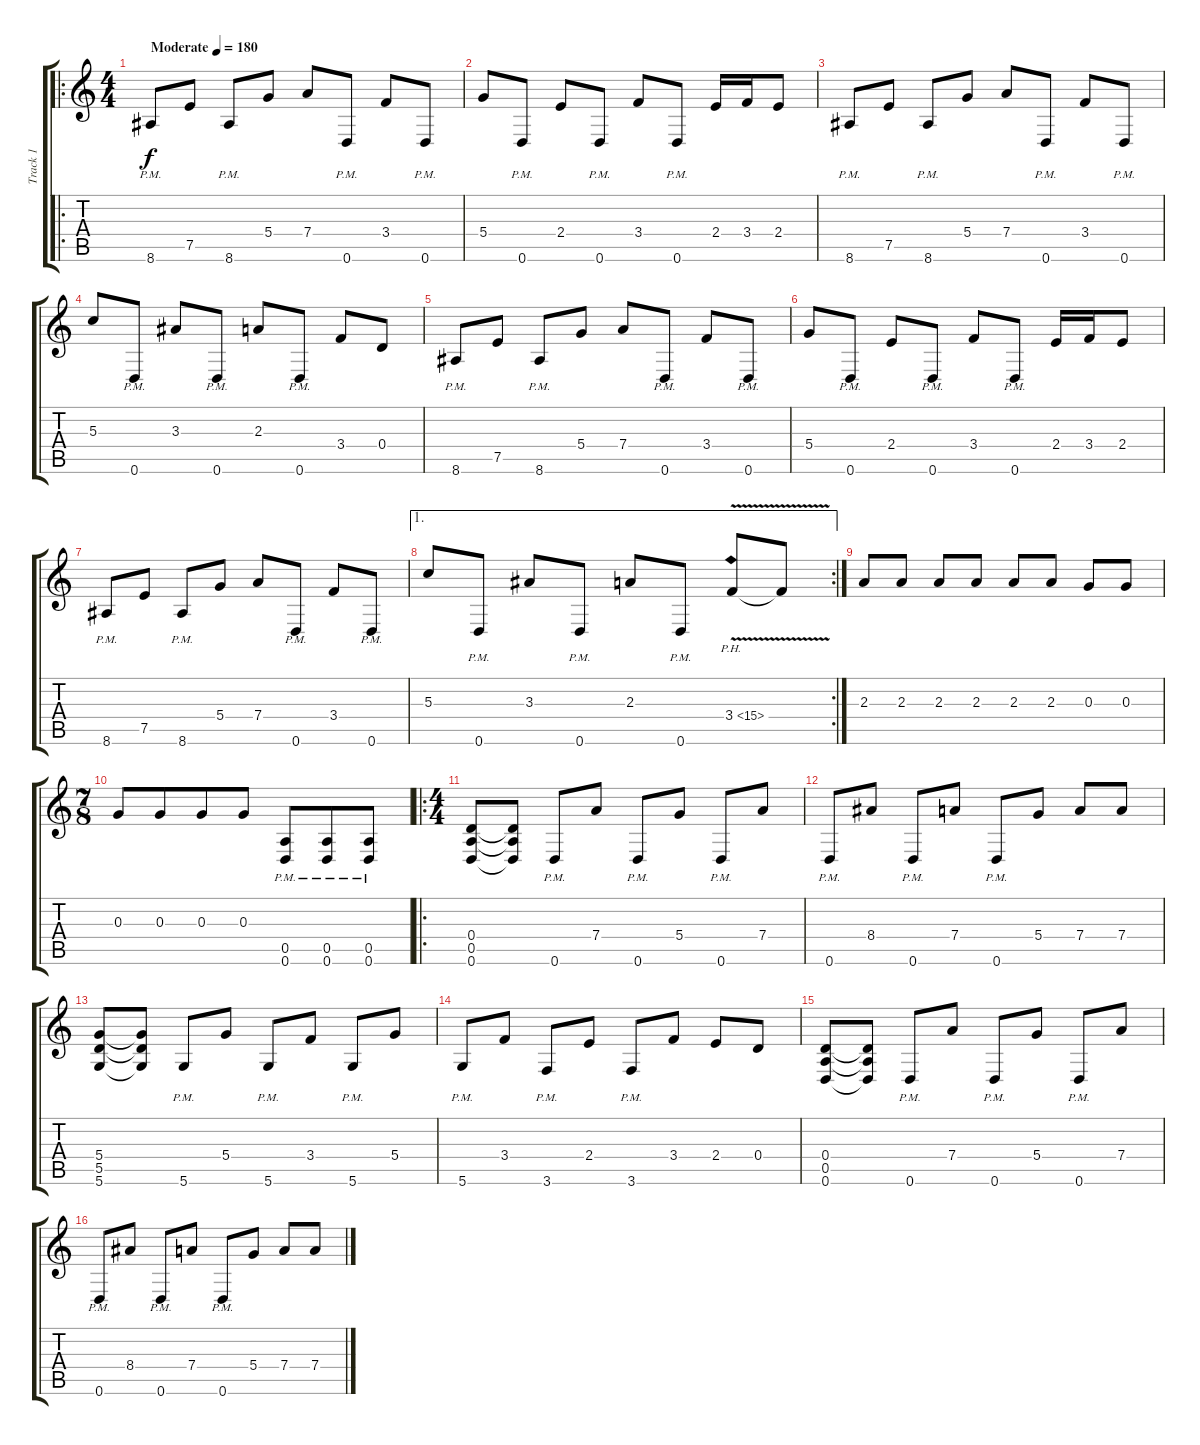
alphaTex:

\track ("Track 1" "Track 1") {instrument distortionguitar}
\staff {score tabs}
\tuning (E4 B3 G3 D3 A2 D2) {hide}
\ro
\ts (4 4)
\tempo (180 "Moderate")
\clef g2
\ks c
8.6{pm}.8{dy f instrument distortionguitar} 7.5.8 8.6{pm}.8 5.4.8 7.4.8 0.6{pm}.8 3.4.8 0.6{pm}.8 |
5.4.8 0.6{pm}.8 2.4.8 0.6{pm}.8 3.4.8 0.6{pm}.8 2.4.16 3.4.16 2.4.8 |
8.6{pm}.8 7.5.8 8.6{pm}.8 5.4.8 7.4.8 0.6{pm}.8 3.4.8 0.6{pm}.8 |
5.3.8 0.6{pm}.8 3.3.8 0.6{pm}.8 2.3.8 0.6{pm}.8 3.4.8 0.4.8 |
8.6{pm}.8 7.5.8 8.6{pm}.8 5.4.8 7.4.8 0.6{pm}.8 3.4.8 0.6{pm}.8 |
5.4.8 0.6{pm}.8 2.4.8 0.6{pm}.8 3.4.8 0.6{pm}.8 2.4.16 3.4.16 2.4.8 |
8.6{pm}.8 7.5.8 8.6{pm}.8 5.4.8 7.4.8 0.6{pm}.8 3.4.8 0.6{pm}.8 |
\ae 1
\rc 2
5.3.8 0.6{pm}.8 3.3.8 0.6{pm}.8 2.3.8 0.6{pm}.8 3.4{ph 12 v}.8 3.4{t}.8 |
2.3.8 2.3.8 2.3.8 2.3.8 2.3.8 2.3.8 0.3.8 0.3.8 |
\ts (7 8)
0.3.8 0.3.8 0.3.8 0.3.8 (0.5{pm} 0.6{pm}).8 (0.5{pm} 0.6{pm}).8 (0.5{pm} 0.6{pm}).8 |
\ro
\ts (4 4)
(0.4 0.5 0.6).8 (0.4{t} 0.5{t} 0.6{t}).8 0.6{pm}.8 7.4.8 0.6{pm}.8 5.4.8 0.6{pm}.8 7.4.8 |
0.6{pm}.8 8.4.8 0.6{pm}.8 7.4.8 0.6{pm}.8 5.4.8 7.4.8 7.4.8 |
(5.4 5.5 5.6).8 (5.4{t} 5.5{t} 5.6{t}).8 5.6{pm}.8 5.4.8 5.6{pm}.8 3.4.8 5.6{pm}.8 5.4.8 |
5.6{pm}.8 3.4.8 3.6{pm}.8 2.4.8 3.6{pm}.8 3.4.8 2.4.8 0.4.8 |
(0.4 0.5 0.6).8 (0.4{t} 0.5{t} 0.6{t}).8 0.6{pm}.8 7.4.8 0.6{pm}.8 5.4.8 0.6{pm}.8 7.4.8 |
0.6{pm}.8 8.4.8 0.6{pm}.8 7.4.8 0.6{pm}.8 5.4.8 7.4.8 7.4.8
